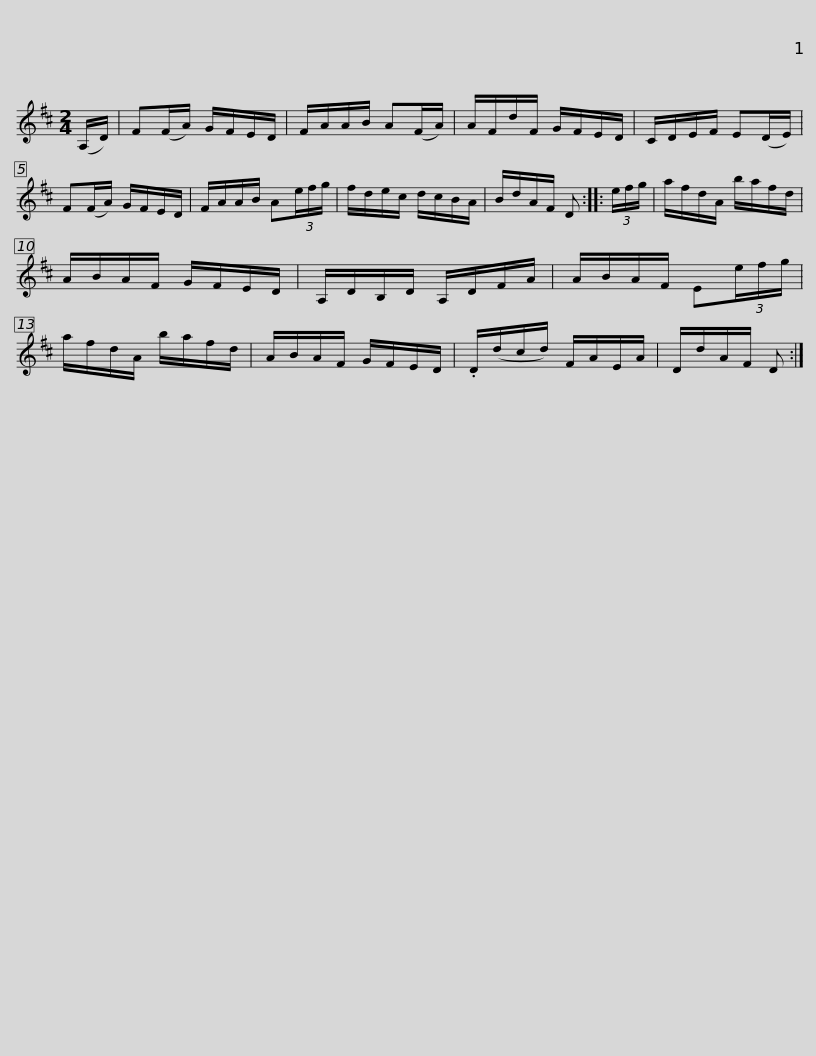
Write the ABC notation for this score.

X:1
L:1/8
M:2/4
I:linebreak $
K:D
V:1 treble
V:1
 (A,/D/) | F(F/A/) G/F/E/D/ | F/A/A/B/ A(F/A/) | A/F/d/F/ G/F/E/D/ | C/D/E/F/ E(D/E/) | %5
 F(F/A/) G/F/E/D/ | F/A/A/B/ A(3e/f/g/ |$ f/d/e/c/ d/c/B/A/ | B/d/A/F/ D :: (3e/f/g/ | %10
 a/f/d/A/ b/a/f/d/ | A/B/A/F/ G/F/E/D/ | A,/D/B,/D/ A,/D/F/A/ |$ A/B/A/F/ E(3e/f/g/ | a/f/d/A/ b/a/f/d/ | %15
 A/B/A/F/ G/F/E/D/ | .D/(d/c/d/) F/A/E/A/ | D/d/A/F/ D :| %18
